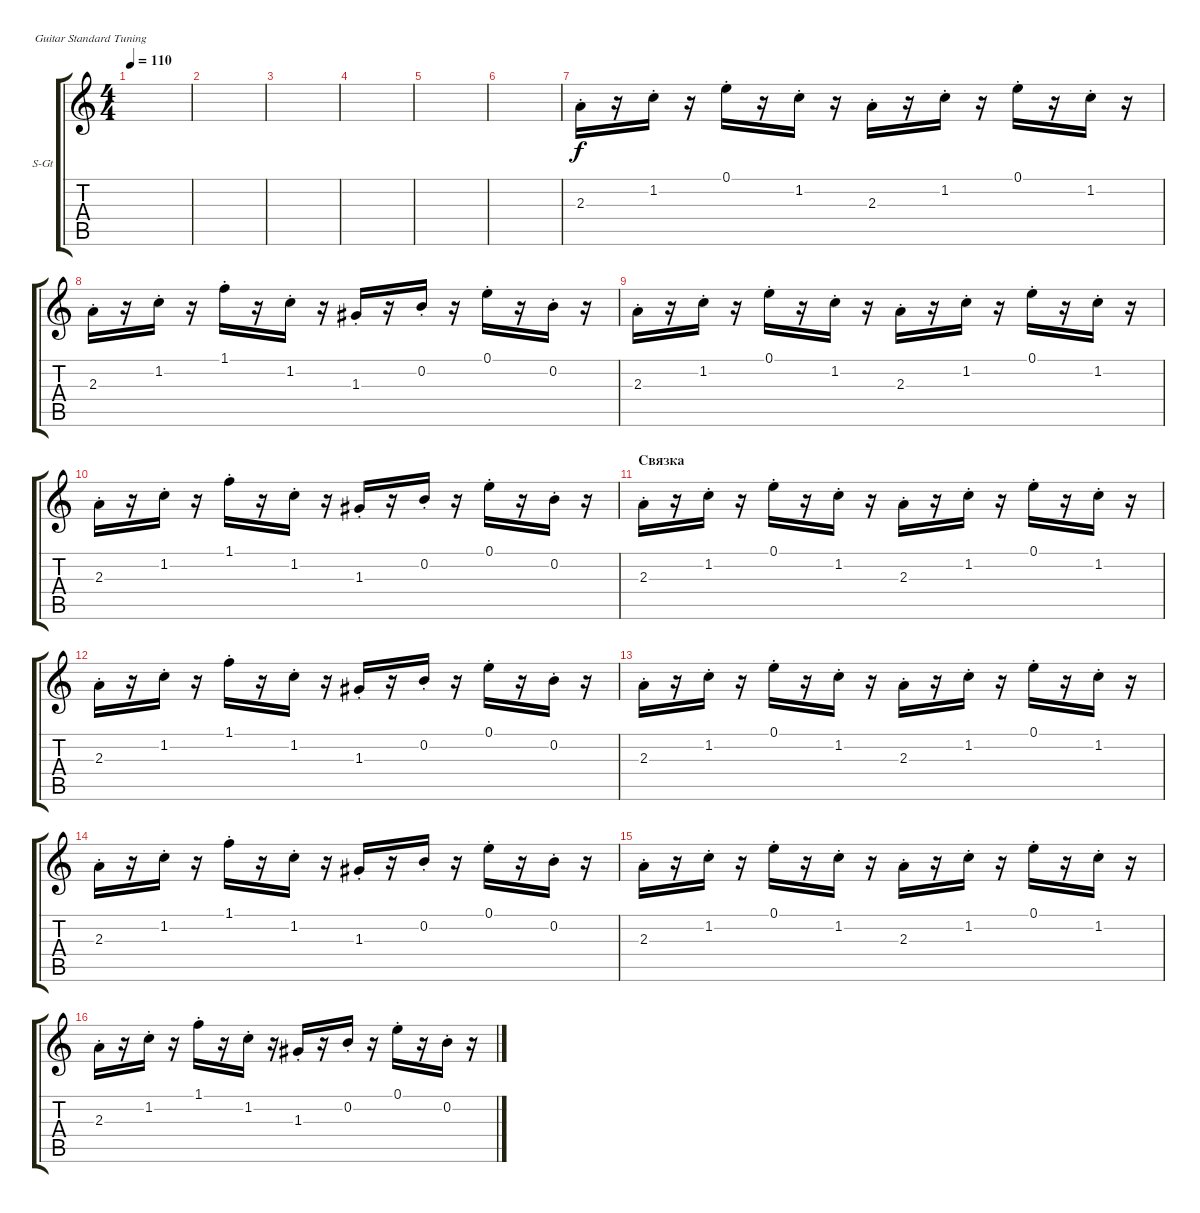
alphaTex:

\defaultSystemsLayout 4
\bracketExtendMode groupsimilarinstruments
\firstSystemTrackNameOrientation horizontal
\otherSystemsTrackNameOrientation horizontal
\track ("В. Бутусов (гитара)" "S-Gt") {instrument acousticguitarsteel}
\staff {score tabs}
\tuning (E4 B3 G3 D3 A2 E2)
\ts (4 4)
\tempo 110
\clef g2
\ks c
|
|
|
|
|
|
2.3{st}.16 r.16 1.2{st}.16 r.16 0.1{st}.16 r.16 1.2{st}.16 r.16 2.3{st}.16 r.16 1.2{st}.16 r.16 0.1{st}.16 r.16 1.2{st}.16 r.16 |
2.3{st}.16 r.16 1.2{st}.16 r.16 1.1{st}.16 r.16 1.2{st}.16 r.16 1.3{st}.16 r.16 0.2{st}.16 r.16 0.1{st}.16 r.16 0.2{st}.16 r.16 |
2.3{st}.16 r.16 1.2{st}.16 r.16 0.1{st}.16 r.16 1.2{st}.16 r.16 2.3{st}.16 r.16 1.2{st}.16 r.16 0.1{st}.16 r.16 1.2{st}.16 r.16 |
2.3{st}.16 r.16 1.2{st}.16 r.16 1.1{st}.16 r.16 1.2{st}.16 r.16 1.3{st}.16 r.16 0.2{st}.16 r.16 0.1{st}.16 r.16 0.2{st}.16 r.16 |
\section ("" "Связка")
2.3{st}.16 r.16 1.2{st}.16 r.16 0.1{st}.16 r.16 1.2{st}.16 r.16 2.3{st}.16 r.16 1.2{st}.16 r.16 0.1{st}.16 r.16 1.2{st}.16 r.16 |
2.3{st}.16 r.16 1.2{st}.16 r.16 1.1{st}.16 r.16 1.2{st}.16 r.16 1.3{st}.16 r.16 0.2{st}.16 r.16 0.1{st}.16 r.16 0.2{st}.16 r.16 |
2.3{st}.16 r.16 1.2{st}.16 r.16 0.1{st}.16 r.16 1.2{st}.16 r.16 2.3{st}.16 r.16 1.2{st}.16 r.16 0.1{st}.16 r.16 1.2{st}.16 r.16 |
2.3{st}.16 r.16 1.2{st}.16 r.16 1.1{st}.16 r.16 1.2{st}.16 r.16 1.3{st}.16 r.16 0.2{st}.16 r.16 0.1{st}.16 r.16 0.2{st}.16 r.16 |
2.3{st}.16 r.16 1.2{st}.16 r.16 0.1{st}.16 r.16 1.2{st}.16 r.16 2.3{st}.16 r.16 1.2{st}.16 r.16 0.1{st}.16 r.16 1.2{st}.16 r.16 |
2.3{st}.16 r.16 1.2{st}.16 r.16 1.1{st}.16 r.16 1.2{st}.16 r.16 1.3{st}.16 r.16 0.2{st}.16 r.16 0.1{st}.16 r.16 0.2{st}.16 r.16
